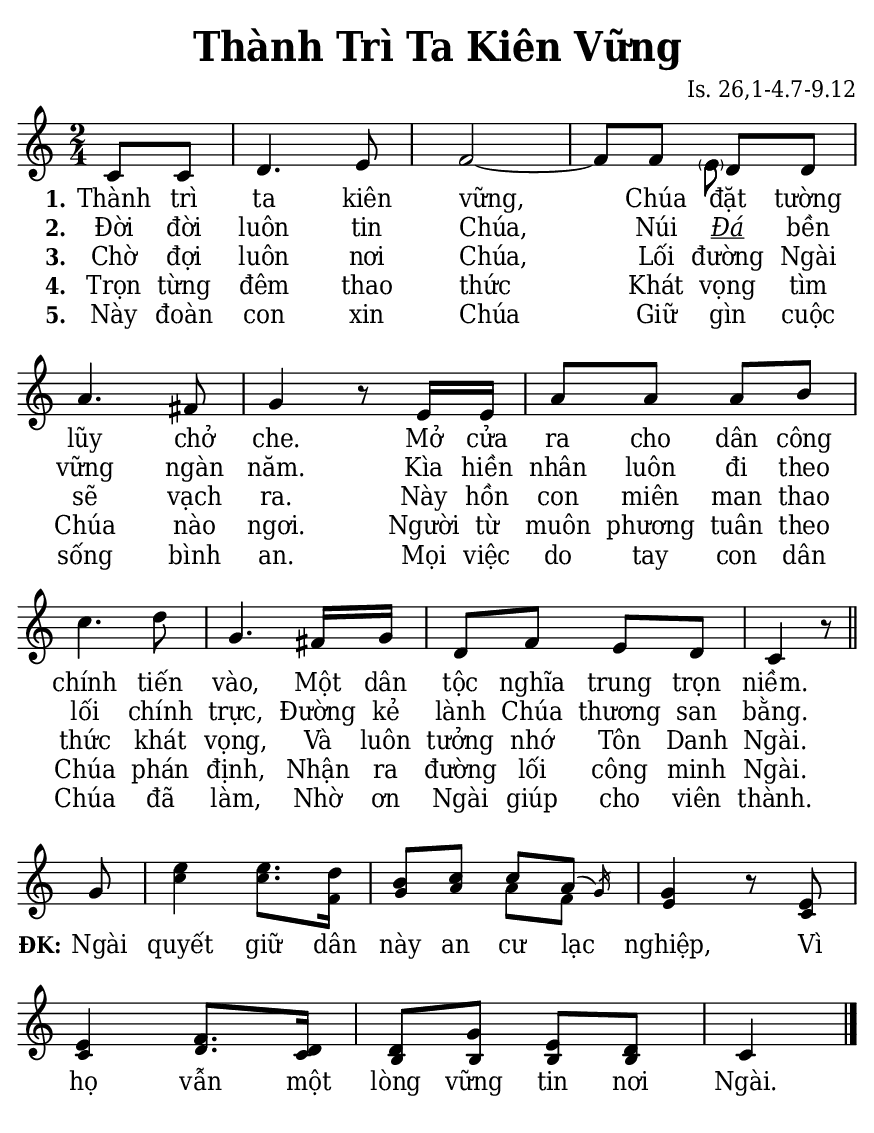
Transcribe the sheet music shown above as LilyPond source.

% Cài đặt chung\
\version "2.22.1"
\include "english.ly"

\header {
  title = \markup { \fontsize #1 "Thành Trì Ta Kiên Vững" }
  composer = "Is. 26,1-4.7-9.12"
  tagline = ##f
}

% Nhạc phiên khúc
nhacPhienKhucSop = \relative c' {
  \partial 4 c8 c |
  d4. e8 |
  f2 ~ |
  f8 f
  <<
    {
      d
    }
    \new Voice = "beSop" {
      \voiceTwo
      \stemDown
      \once \override NoteColumn.force-hshift = #-1.2
      \parenthesize
      e
    }
  >>
  \oneVoice
  d |
  a'4. fs8 |
  g4 r8 e16 e |
  a8 a a b |
  c4. d8 |
  g,4. fs16 g |
  d8 f e d |
  c4 r8 \bar "||" \break
  
  g' |
  e'4 e8. d16 |
  b8 c c
  \afterGrace a ({
    \override Flag.stroke-style = #"grace"
    g16)}
  \revert Flag.stroke-style
  g4 r8 e |
  e4 f8. d16 |
  d8 g e d |
  c4 \bar "|."
}

nhacPhienKhucAlto = \relative c'' {
  r4 |
  R2*9
  r4.
  g8 |
  c4 c8. f,16 |
  g8 a a [f] |
  e4 r8 c |
  c4 d8. c16 |
  b8 b b b |
  c4
}

% Lời phiên khúc
loiPhienKhucSop = \lyrics {
  <<
    {
      \set stanza = "1."
      Thành trì ta kiên vững,
      Chúa đặt tường lũy chở che.
      Mở cửa ra cho dân công chính tiến vào,
      Một dân tộc nghĩa trung trọn niềm.
    }
    \new Lyrics {
	    \set associatedVoice = "beSop"
	    \set stanza = "2."
	    Đời đời luôn tin Chúa,
	    Núi \markup { \italic \underline "Đá" }
	    bền vững ngàn năm.
	    Kìa hiền nhân luôn đi theo lối chính trực,
	    Đường kẻ lành Chúa thương san bằng.
    }
    \new Lyrics {
	    \set associatedVoice = "beSop"
	    \set stanza = "3."
	    Chờ đợi luôn nơi Chúa,
	    Lối đường Ngài sẽ vạch ra.
	    Này hồn con miên man thao thức khát vọng,
	    Và luôn tưởng nhớ Tôn Danh Ngài.
    }
    \new Lyrics {
	    \set associatedVoice = "beSop"
	    \set stanza = "4."
	    Trọn từng đêm thao thức
	    Khát vọng tìm Chúa nào ngơi.
	    Người từ muôn phương tuân theo Chúa phán định,
	    Nhận ra đường lối công minh Ngài.
    }
    \new Lyrics {
	    \set associatedVoice = "beSop"
	    \set stanza = "5."
	    Này đoàn con xin Chúa
	    Giữ gìn cuộc sống bình an.
	    Mọi việc do tay con dân Chúa đã làm,
	    Nhờ ơn Ngài giúp cho viên thành.
    }
  >>
  \set stanza = "ĐK:"
  Ngài quyết giữ dân này an cư lạc nghiệp,
  Vì họ vẫn một lòng vững tin nơi Ngài.
}

% Dàn trang
\paper {
  #(set-paper-size "a5")
  top-margin = 3\mm
  bottom-margin = 3\mm
  left-margin = 3\mm
  right-margin = 3\mm
  indent = #0
  #(define fonts
	 (make-pango-font-tree "Deja Vu Serif Condensed"
	 		       "Deja Vu Serif Condensed"
			       "Deja Vu Serif Condensed"
			       (/ 20 20)))
  print-page-number = ##f
  system-system-spacing = #'((basic-distance . 0.1) (padding . 3))
}

TongNhip = {
  \key c \major \time 2/4
  \set Timing.beamExceptions = #'()
  \set Timing.baseMoment = #(ly:make-moment 1/4)
}

% Đổi kích thước nốt cho bè phụ
notBePhu =
#(define-music-function (font-size music) (number? ly:music?)
   (for-some-music
     (lambda (m)
       (if (music-is-of-type? m 'rhythmic-event)
           (begin
             (set! (ly:music-property m 'tweaks)
                   (cons `(font-size . ,font-size)
                         (ly:music-property m 'tweaks)))
             #t)
           #f))
     music)
   music)

\score {
  \new ChoirStaff <<
    \new Staff \with {
        \consists "Merge_rests_engraver"
        printPartCombineTexts = ##f
      }
      <<
      \new Voice \TongNhip \partCombine 
        \nhacPhienKhucSop
        \notBePhu -1 { \nhacPhienKhucAlto }
      \new NullVoice = beSop \nhacPhienKhucSop
      \new Lyrics \lyricsto beSop \loiPhienKhucSop
      >>
  >>
  \layout {
    \override Lyrics.LyricSpace.minimum-distance = #1.5
    \override Score.BarNumber.break-visibility = ##(#f #f #f)
    \override Score.SpacingSpanner.uniform-stretching = ##t
  } 
}
